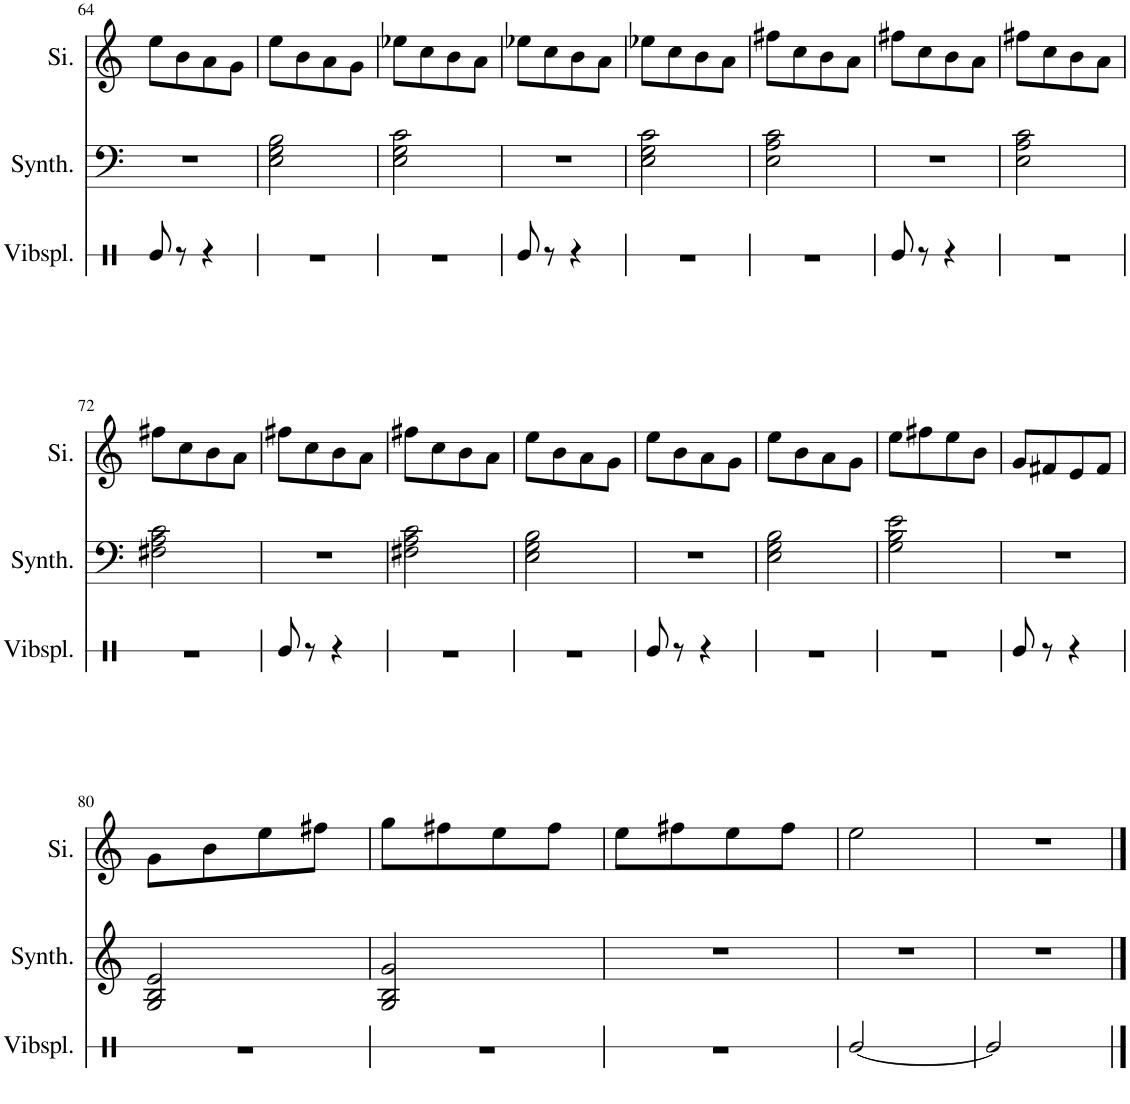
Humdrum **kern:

**kern	**kern	**kern
*part3	*part2	*part1
*staff3	*staff2	*staff1
*I"Vibraslap	*I"Synthétiseur Pad	*I"Sitar
*	*I'Synth.	*I'Si.
!!LO:PB:g=z
*clefX	*clefG2	*clefG2
*k[]	*k[]	*k[]
*M4/8	*M4/8	*M4/8
=64	=64	=64
8Re/	2r	8ee\L
8r	.	8b\
4r	.	8a\
.	.	8g\J
=65	=65	=65
2r	2E\ 2G\ 2B\	8ee\L
.	.	8b\
.	.	8a\
.	.	8g\J
=66	=66	=66
2r	2E\ 2G\ 2c\	8ee-X\L
.	.	8cc\
.	.	8b\
.	.	8a\J
=67	=67	=67
8Re/	2r	8ee-X\L
8r	.	8cc\
4r	.	8b\
.	.	8a\J
=68	=68	=68
2r	2E\ 2G\ 2c\	8ee-X\L
.	.	8cc\
.	.	8b\
.	.	8a\J
=69	=69	=69
2r	2E\ 2A\ 2c\	8ff#X\L
.	.	8cc\
.	.	8b\
.	.	8a\J
=70	=70	=70
8Re/	2r	8ff#X\L
8r	.	8cc\
4r	.	8b\
.	.	8a\J
=71	=71	=71
2r	2E\ 2A\ 2c\	8ff#X\L
.	.	8cc\
.	.	8b\
.	.	8a\J
!!LO:LB:g=z
=72	=72	=72
2r	2F#X\ 2A\ 2c\	8ff#X\L
.	.	8cc\
.	.	8b\
.	.	8a\J
=73	=73	=73
8Re/	2r	8ff#X\L
8r	.	8cc\
4r	.	8b\
.	.	8a\J
=74	=74	=74
2r	2F#X\ 2A\ 2c\	8ff#X\L
.	.	8cc\
.	.	8b\
.	.	8a\J
=75	=75	=75
2r	2E\ 2G\ 2B\	8ee\L
.	.	8b\
.	.	8a\
.	.	8g\J
=76	=76	=76
8Re/	2r	8ee\L
8r	.	8b\
4r	.	8a\
.	.	8g\J
=77	=77	=77
2r	2E\ 2G\ 2B\	8ee\L
.	.	8b\
.	.	8a\
.	.	8g\J
=78	=78	=78
2r	2G\ 2B\ 2e\	8ee\L
.	.	8ff#X\
.	.	8ee\
.	.	8b\J
=79	=79	=79
8Re/	2r	8g/L
8r	.	8f#X/
4r	.	8e/
.	.	8f#/J
!!LO:LB:g=z
=80	=80	=80
2r	2G/ 2B/ 2e/	8g\L
.	.	8b\
.	.	8ee\
.	.	8ff#X\J
=81	=81	=81
2r	2G/ 2B/ 2g/	8gg\L
.	.	8ff#X\
.	.	8ee\
.	.	8ff#\J
=82	=82	=82
2r	2r	8ee\L
.	.	8ff#X\
.	.	8ee\
.	.	8ff#\J
=83	=83	=83
[2Re/	2r	2ee\
=84	=84	=84
2Re/]	2r	2r
==	==	==
*-	*-	*-
